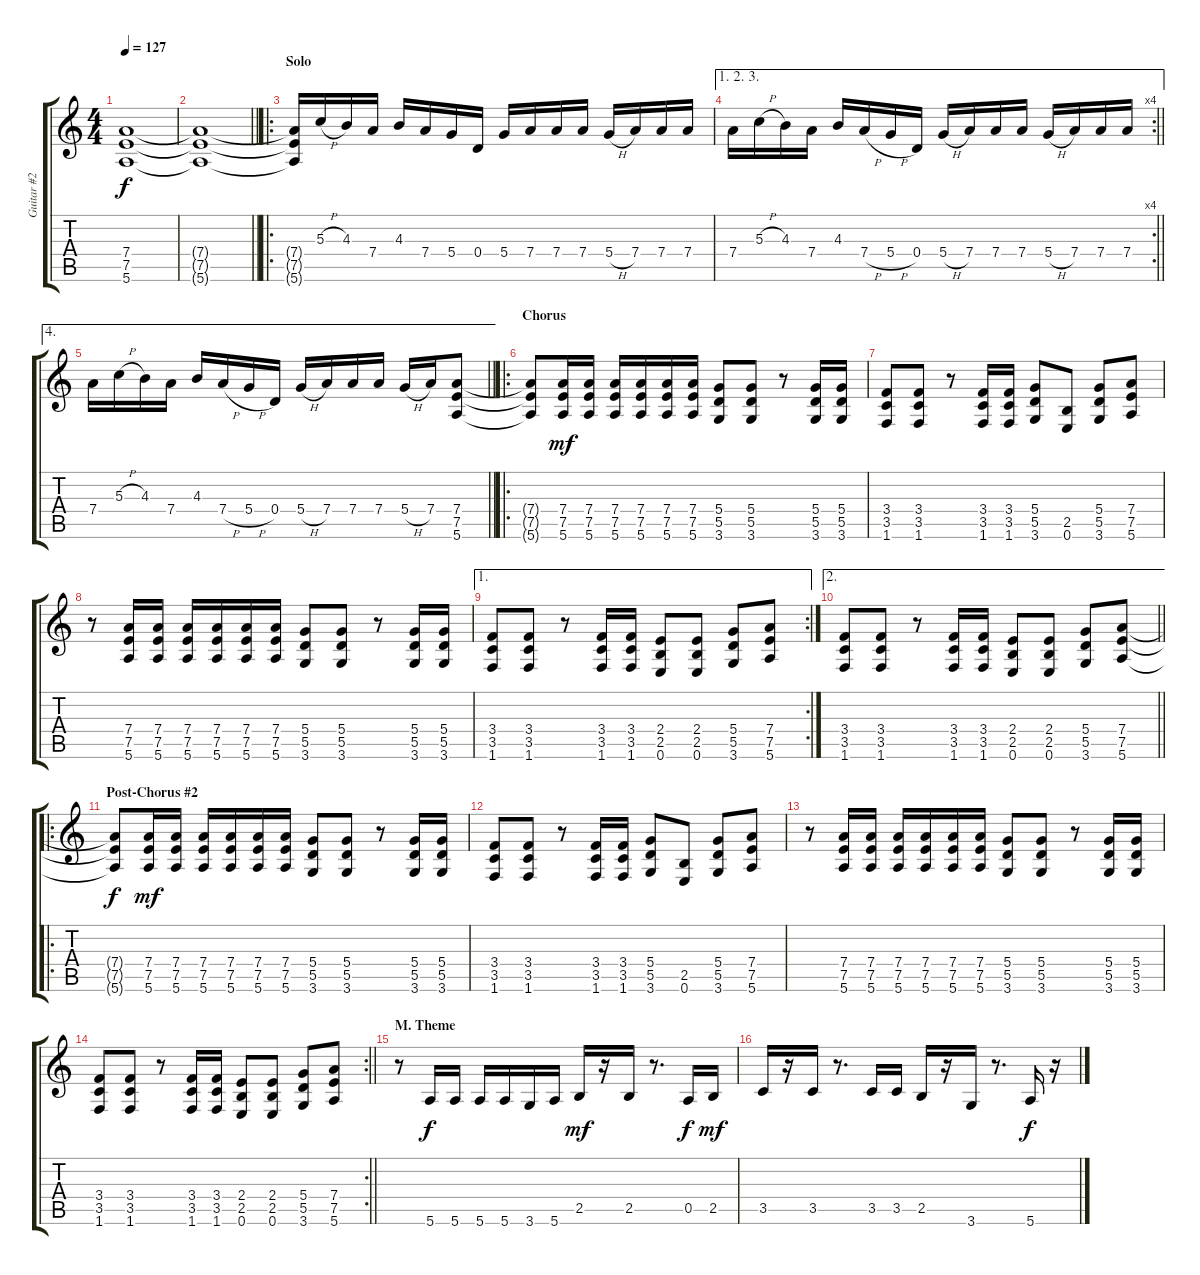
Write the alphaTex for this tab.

\track ("Guitar #2" "Guitar #2") {instrument distortionguitar}
\staff {score tabs}
\tuning (E4 B3 G3 D3 A2 E2) {hide}
\ts (4 4)
\tempo 127
\clef g2
\ks c
(7.4{t} 7.5{t} 5.6{t}).1{dy f} |
\barLineRight lightlight
(7.4{t} 7.5{t} 5.6{t}).1 |
\ro
\section ("" "Solo")
(7.4{t} 7.5{t} 5.6{t}).16 5.3{h}.16 4.3.16 7.4.16 4.3.16 7.4.16 5.4.16 0.4.16 5.4.16 7.4.16 7.4.16 7.4.16 5.4{h}.16 7.4.16 7.4.16 7.4.16 |
\ae (1 2 3)
\rc 4
\barLineRight lightlight
7.4.16 5.3{h}.16 4.3.16 7.4.16 4.3.16 7.4{h}.16 5.4{h}.16 0.4.16 5.4{h}.16 7.4.16 7.4.16 7.4.16 5.4{h}.16 7.4.16 7.4.16 7.4.16 |
\ae 4
\barLineRight lightlight
7.4.16 5.3{h}.16 4.3.16 7.4.16 4.3.16 7.4{h}.16 5.4{h}.16 0.4.16 5.4{h}.16 7.4.16 7.4.16 7.4.16 5.4{h}.16 7.4.16 (7.4 7.5 5.6).8 |
\ro
\section ("" "Chorus")
(7.4{t} 7.5{t} 5.6{t}).8 (7.4 7.5 5.6).16{dy mf} (7.4 7.5 5.6).16 (7.4 7.5 5.6).16 (7.4 7.5 5.6).16 (7.4 7.5 5.6).16 (7.4 7.5 5.6).16 (5.4 5.5 3.6).8 (5.4 5.5 3.6).8 r.8 (5.4 5.5 3.6).16 (5.4 5.5 3.6).16 |
(3.4 3.5 1.6).8 (3.4 3.5 1.6).8 r.8 (3.4 3.5 1.6).16 (3.4 3.5 1.6).16 (5.4 5.5 3.6).8 (2.5 0.6).8 (5.4 5.5 3.6).8 (7.4 7.5 5.6).8 |
r.8 (7.4 7.5 5.6).16 (7.4 7.5 5.6).16 (7.4 7.5 5.6).16 (7.4 7.5 5.6).16 (7.4 7.5 5.6).16 (7.4 7.5 5.6).16 (5.4 5.5 3.6).8 (5.4 5.5 3.6).8 r.8 (5.4 5.5 3.6).16 (5.4 5.5 3.6).16 |
\ae 1
\rc 2
(3.4 3.5 1.6).8 (3.4 3.5 1.6).8 r.8 (3.4 3.5 1.6).16 (3.4 3.5 1.6).16 (2.4 2.5 0.6).8 (2.4 2.5 0.6).8 (5.4 5.5 3.6).8 (7.4 7.5 5.6).8 |
\ae 2
\barLineRight lightlight
(3.4 3.5 1.6).8 (3.4 3.5 1.6).8 r.8 (3.4 3.5 1.6).16 (3.4 3.5 1.6).16 (2.4 2.5 0.6).8 (2.4 2.5 0.6).8 (5.4 5.5 3.6).8 (7.4 7.5 5.6).8 |
\ro
\section ("" "Post-Chorus #2")
(7.4{t} 7.5{t} 5.6{t}).8{dy f} (7.4 7.5 5.6).16{dy mf} (7.4 7.5 5.6).16 (7.4 7.5 5.6).16 (7.4 7.5 5.6).16 (7.4 7.5 5.6).16 (7.4 7.5 5.6).16 (5.4 5.5 3.6).8 (5.4 5.5 3.6).8 r.8 (5.4 5.5 3.6).16 (5.4 5.5 3.6).16 |
(3.4 3.5 1.6).8 (3.4 3.5 1.6).8 r.8 (3.4 3.5 1.6).16 (3.4 3.5 1.6).16 (5.4 5.5 3.6).8 (2.5 0.6).8 (5.4 5.5 3.6).8 (7.4 7.5 5.6).8 |
r.8 (7.4 7.5 5.6).16 (7.4 7.5 5.6).16 (7.4 7.5 5.6).16 (7.4 7.5 5.6).16 (7.4 7.5 5.6).16 (7.4 7.5 5.6).16 (5.4 5.5 3.6).8 (5.4 5.5 3.6).8 r.8 (5.4 5.5 3.6).16 (5.4 5.5 3.6).16 |
\rc 2
\barLineRight lightlight
(3.4 3.5 1.6).8 (3.4 3.5 1.6).8 r.8 (3.4 3.5 1.6).16 (3.4 3.5 1.6).16 (2.4 2.5 0.6).8 (2.4 2.5 0.6).8 (5.4 5.5 3.6).8 (7.4 7.5 5.6).8 |
\section ("" "M. Theme")
r.8 5.6.16{dy f} 5.6.16 5.6.16 5.6.16 3.6.16 5.6.16 2.5.16{dy mf} r.16 2.5.16 r.8{d} 0.5.16{dy f} 2.5.16{dy mf} |
3.5.16 r.16 3.5.16 r.8{d} 3.5.16 3.5.16 2.5.16 r.16 3.6.16 r.8{d} 5.6.16{dy f} r.16
